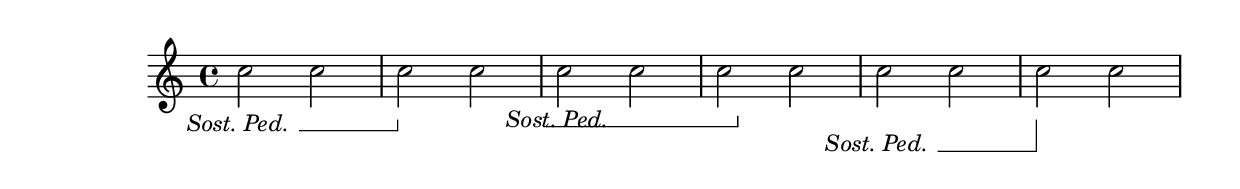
%% Do not edit this file; it is auto-generated from input/new
%% This file is in the public domain.
\version "2.11.62"

\header {
  lsrtags = "keyboards, tweaks-and-overrides"
  texidoc = "The appearance of pedal brackets may be altered in
different ways, using the relevant properties as shown in the
following example."
  doctitle = "Fine-tuning pedal brackets"
} % begin verbatim

\paper { ragged-right = ##f }
\relative c'' {
  c2\sostenutoOn c
  c2\sostenutoOff c
  \once \override Staff.PianoPedalBracket #'shorten-pair = #'(-7 . -2)
  c2\sostenutoOn c
  c2\sostenutoOff c
  \once \override Staff.PianoPedalBracket #'edge-height = #'(0 . 3)
  c2\sostenutoOn c
  c2\sostenutoOff c
}
